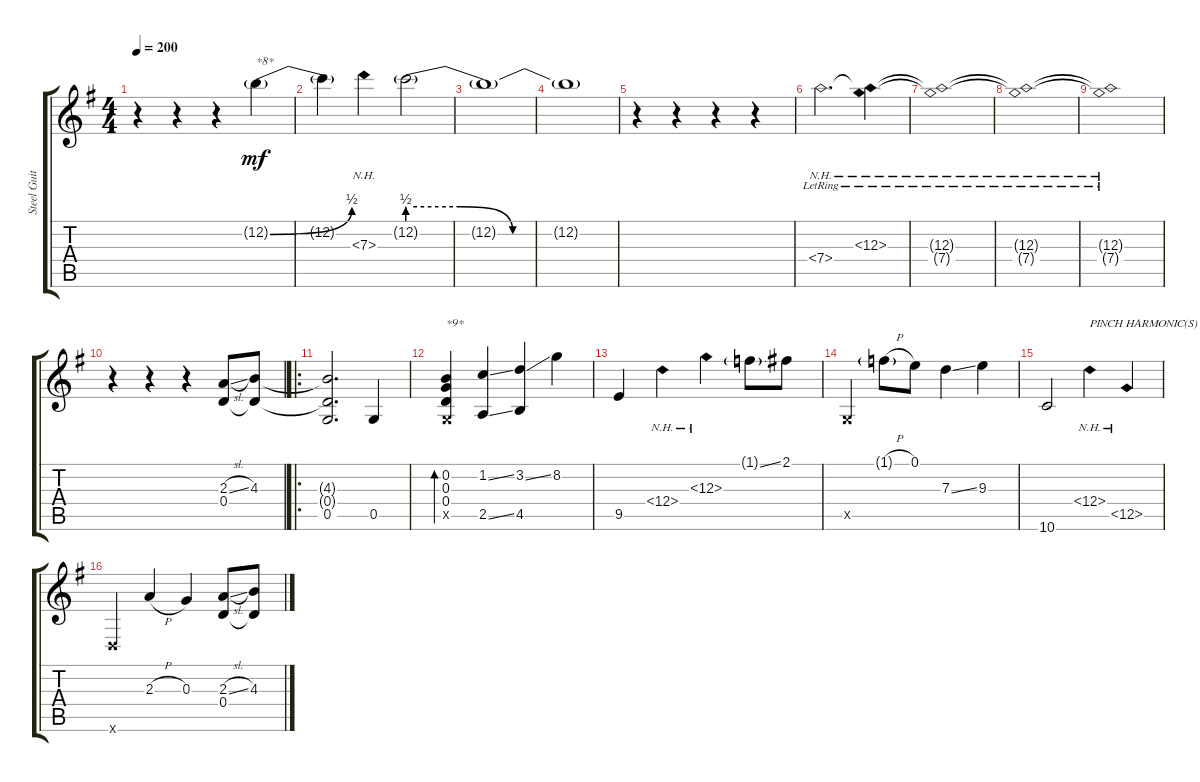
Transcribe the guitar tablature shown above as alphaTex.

\track ("Steel Guitar" "Steel Guit") {instrument acousticguitarsteel}
\staff {score tabs}
\tuning (E4 B3 G3 D3 G2 D2) {hide}
\ts (4 4)
\tempo 200
\clef g2
\ks g
r.4{dy mf} r.4 r.4 12.2{be (bend 0 0 60 2) g}.4{txt "*8*"} |
12.2{t}.4 7.3{nh}.4 12.2{be (custom 0 2 15 2 30 0 60 0) g}.2 |
12.2{t}.1 |
12.2{t}.1 |
r.4 r.4 r.4 r.4 |
7.4{nh lr}.2{d} (12.3{nh lr} 7.4{nh lr t}).4 |
(12.3{nh lr t} 7.4{nh lr t}).1 |
(12.3{nh lr t} 7.4{nh lr t}).1 |
(12.3{nh lr t} 7.4{nh lr t}).1 |
r.4 r.4 r.4 (2.3{sl} 0.4).8 (4.3 0.4{t}).8 |
\ro
\section ("" "")
(4.3{t} 0.4{t} 0.5).2{d} 0.5.4 |
(0.2 0.3 0.4 0.5{x}).4{bd 120 txt "*9*"} (1.2{ss} 2.5{ss}).4 (3.2{ss} 4.5).4 8.2.4 |
9.5.4 12.4{nh}.4 12.3{nh}.4 1.1{ss g}.8 2.1.8 |
0.5{x}.4 1.1{h g}.8 0.1.8 7.3{ss}.4 9.3.4 |
10.6.2 12.4{nh}.4{txt "PINCH HARMONIC(S) [RIGHT HAND]"} 12.5{nh}.4 |
0.6{x}.4 2.3{h}.4 0.3.4 (2.3{sl} 0.4).8 (4.3 0.4{t}).8
